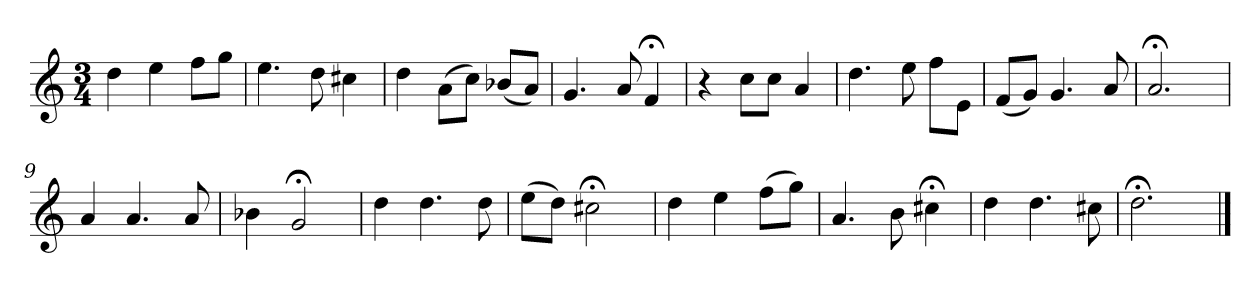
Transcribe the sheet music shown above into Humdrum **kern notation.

**kern
*part1
*staff1
*k[]
*D:dor
*M3/4
*MM120
=1
4dd
4ee
8ffL
8ggJ
=2
4.ee
8dd
4cc#X
=3
4dd
(8aL
8ccJ)
(8b-XL
8aJ)
=4
4.g
8a
4f;<
=5
4r
8ccL
8ccJ
4a
=6
4.dd
8ee
8ffL
8eJ
=7
(8fL
8gJ)
4.g
8a
=8
2.a;<
=9
4a
4.a
8a
=10
4b-X
2g;<
=11
4dd
4.dd
8dd
=12
(8eeL
8ddJ)
2cc#X;<
=13
4dd
4ee
(8ffL
8ggJ)
=14
4.a
8b
4cc#X;<
=15
4dd
4.dd
8cc#X
=16
2.dd;<
==
*-
